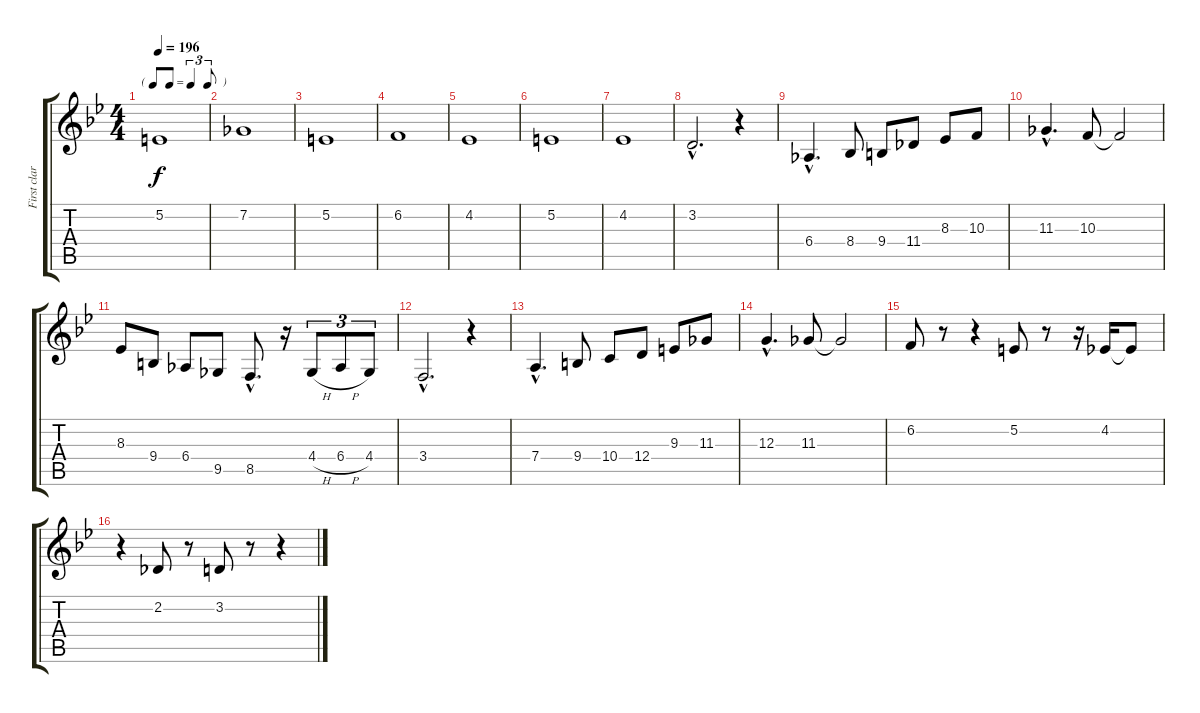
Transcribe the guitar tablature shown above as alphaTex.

\track ("First clarinet" "First clar") {instrument clarinet}
\staff {score tabs}
\tuning (E4 B3 G3 D3 A2 E2) {hide}
\ts (4 4)
\tf triplet8th
\tempo 196
\clef g2
\ks gminor
5.2.1{dy f} |
7.2.1 |
5.2.1 |
6.2.1 |
4.2.1 |
5.2.1 |
4.2.1 |
3.2{hac}.2{d} r.4 |
6.4{hac}.4{d} 8.4.8 9.4.8 11.4.8 8.3.8 10.3.8 |
11.3{hac}.4{d} 10.3.8 10.3{t}.2 |
8.3.8 9.4.8 6.4.8 9.5.8 8.5{hac}.8{d} r.16 4.4{h}.8{tu (3 2)} 6.4{h}.8{tu (3 2)} 4.4.8{tu (3 2)} |
3.4{hac}.2{d} r.4 |
7.4{hac}.4{d} 9.4.8 10.4.8 12.4.8 9.3.8 11.3.8 |
12.3{hac}.4{d} 11.3.8 11.3{t}.2 |
6.2.8 r.8 r.4 5.2.8 r.8 r.16 4.2.16 4.2{t}.8 |
r.4 2.2.8 r.8 3.2.8 r.8 r.4
